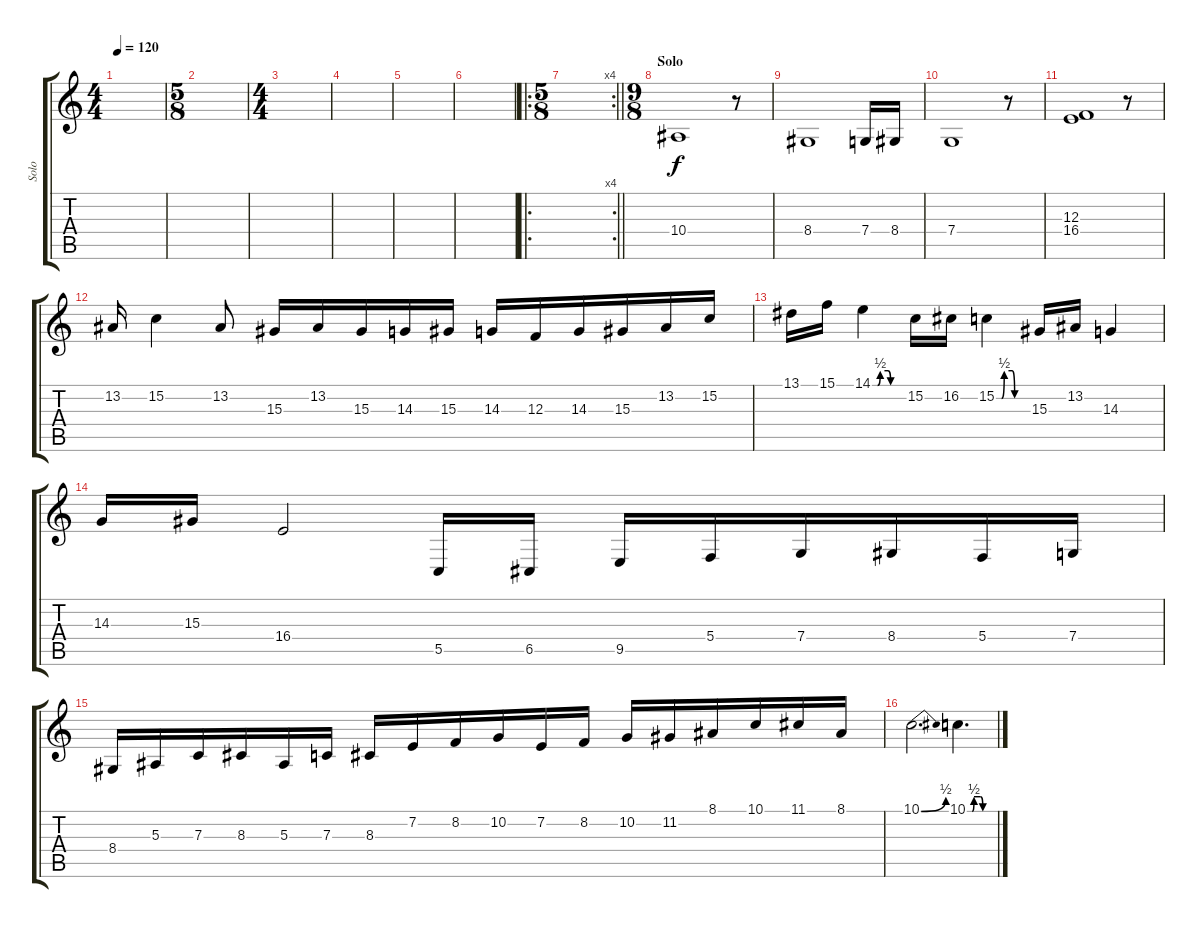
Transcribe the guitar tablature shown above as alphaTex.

\track ("Solo" "Solo") {instrument brightacousticpiano}
\staff {score tabs}
\tuning (D4 A3 F3 C3 G2 C2) {hide}
\ts (4 4)
\tempo 120
\clef g2
\ks c
|
\ts (5 8)
|
\ts (4 4)
|
|
|
|
\ro
\rc 4
\ts (5 8)
\barLineRight lightlight
|
\ts (9 8)
\section ("" "Solo")
10.4.1 r.8 |
8.4.1 7.4.16 8.4.16 |
7.4.1 r.8 |
(12.3 16.4).1 r.8 |
13.2.16 15.2.4 13.2.8 15.3.16 13.2.16 15.3.16 14.3.16 15.3.16 14.3.16 12.3.16 14.3.16 15.3.16 13.2.16 15.2.16 |
13.1.16 15.1.16 14.1{be (custom 0 0 10 0 15 2 30 2 35 0 60 0)}.4 15.2.16 16.2.16 15.2{be (custom 0 0 10 0 15 2 30 2 35 0 60 0)}.4 15.3.16 13.2.16 14.3.4 |
14.3.16 15.3.16 16.4.2 5.5.16 6.5.16 9.5.16 5.4.16 7.4.16 8.4.16 5.4.16 7.4.16 |
8.4.16 5.3.16 7.3.16 8.3.16 5.3.16 7.3.16 8.3.16 7.2.16 8.2.16 10.2.16 7.2.16 8.2.16 10.2.16 11.2.16 8.1.16 10.1.16 11.1.16 8.1.16 |
10.1{be (bend 0 0 60 2)}.2{d} 10.1{be (custom 0 0 11 0 15 2 30 2 35 0 60 0)}.4{d}
